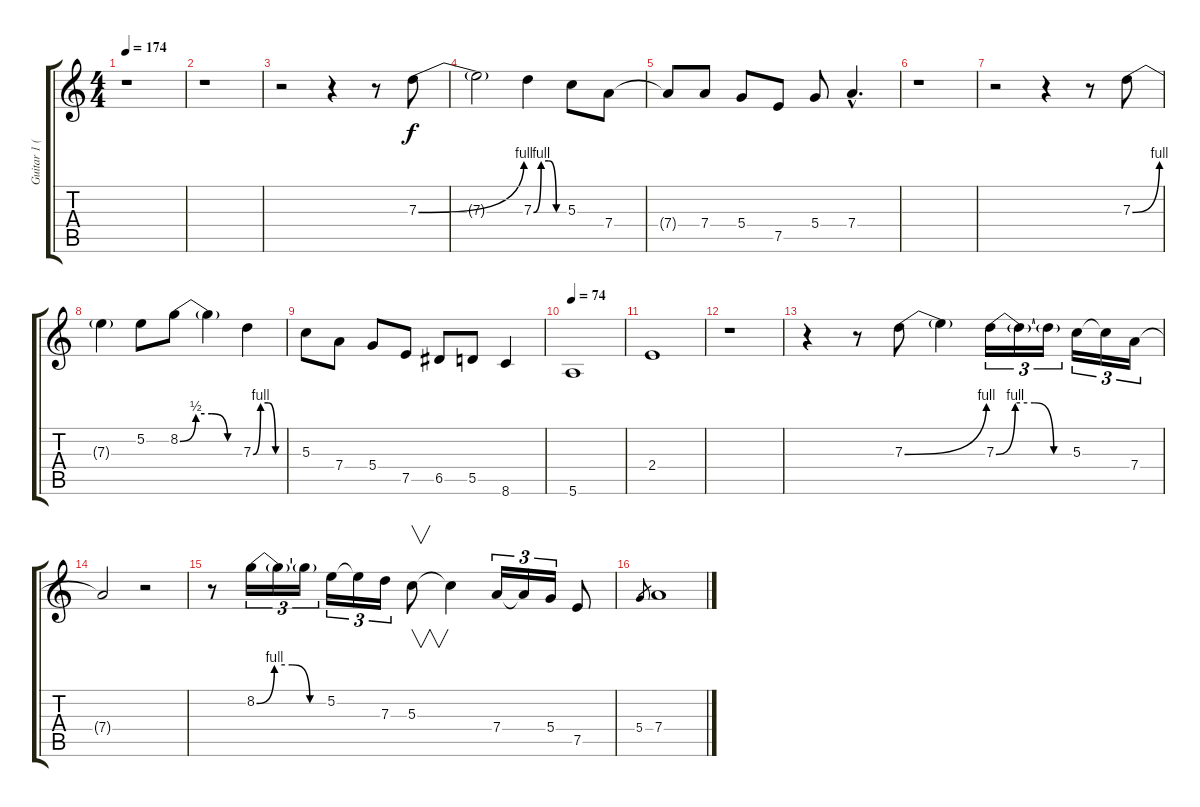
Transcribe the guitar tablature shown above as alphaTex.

\track ("Guitar 1 (Light Dist.)" "Guitar 1 (") {instrument electricguitarclean}
\staff {score tabs}
\tuning (E4 B3 G3 D3 A2 E2) {hide}
\ts (4 4)
\tempo 174
\clef g2
\ks c
r.1{dy f} |
r.1 |
r.2 r.4 r.8 7.3{be (bend 0 0 60 4)}.8 |
7.3{t}.2 7.3{be (custom 0 0 15 4 30 4 45 0 60 0)}.4 5.3.8 7.4.8 |
7.4{t}.8 7.4.8 5.4.8 7.5.8 5.4.8 7.4{hac}.4{d} |
r.1 |
r.2 r.4 r.8 7.3{be (bend 0 0 60 4)}.8 |
7.3{t}.4 5.2.8 8.2{be (custom 0 0 15 2 30 2 45 0 60 0)}.8 8.2{t}.4 7.3{be (custom 0 0 15 4 30 4 45 0 60 0)}.4 |
5.3.8 7.4.8 5.4.8 7.5.8 6.5.8 5.5.8 8.6.4 |
\tempo 74
5.6.1 |
2.4.1 |
r.1 |
r.4 r.8 7.3{be (bend 0 0 60 4)}.8 7.3{t}.4 7.3{be (custom 0 0 15 4 30 4 45 0 60 0)}.16{tu (3 2)} 7.3{t}.16{tu (3 2)} 7.3{t}.16{tu (3 2)} 5.3.16{tu (3 2)} 5.3{t}.16{tu (3 2)} 7.4.16{tu (3 2)} |
7.4{t}.2 r.2 |
r.8 8.2{be (custom 0 0 15 4 30 4 45 0 60 0)}.16{tu (3 2)} 8.2{t}.16{tu (3 2)} 8.2{t}.16{tu (3 2)} 5.2.16{tu (3 2)} 5.2{t}.16{tu (3 2)} 7.3.16{tu (3 2)} 5.3.8{v} 5.3{t}.4 7.4.16{tu (3 2)} 7.4{t}.16{tu (3 2)} 5.4.16{tu (3 2)} 7.5.8 |
5.4.8{gr} 7.4.1
